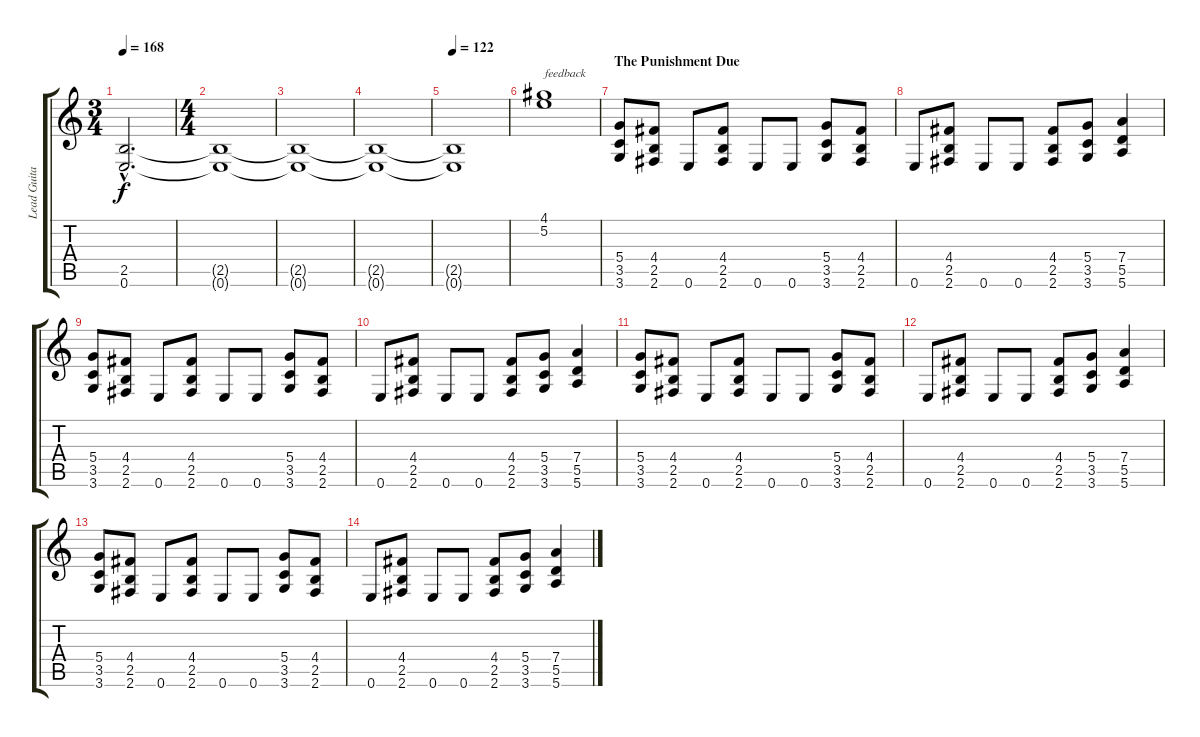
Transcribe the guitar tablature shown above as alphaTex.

\track ("Lead Guitar (Marty Friedman)" "Lead Guita") {instrument distortionguitar}
\staff {score tabs}
\tuning (E4 B3 G3 D3 A2 E2) {hide}
\ts (3 4)
\tempo 168
\clef g2
\ks c
(2.5{hac t} 0.6{hac t}).2{d dy f} |
\ts (4 4)
(2.5{t} 0.6{t}).1 |
(2.5{t} 0.6{t}).1 |
(2.5{t} 0.6{t}).1 |
\tempo 122
(2.5{t} 0.6{t}).1{volume 0} |
(4.1 5.2).1{txt "feedback" volume 11 balance 8} |
\section ("" "The Punishment Due")
(5.4 3.5 3.6).8{volume 13 balance 13} (4.4 2.5 2.6).8 0.6.8 (4.4 2.5 2.6).8 0.6.8 0.6.8 (5.4 3.5 3.6).8 (4.4 2.5 2.6).8 |
0.6.8 (4.4 2.5 2.6).8 0.6.8 0.6.8 (4.4 2.5 2.6).8 (5.4 3.5 3.6).8 (7.4 5.5 5.6).4 |
(5.4 3.5 3.6).8 (4.4 2.5 2.6).8 0.6.8 (4.4 2.5 2.6).8 0.6.8 0.6.8 (5.4 3.5 3.6).8 (4.4 2.5 2.6).8 |
0.6.8 (4.4 2.5 2.6).8 0.6.8 0.6.8 (4.4 2.5 2.6).8 (5.4 3.5 3.6).8 (7.4 5.5 5.6).4 |
(5.4 3.5 3.6).8 (4.4 2.5 2.6).8 0.6.8 (4.4 2.5 2.6).8 0.6.8 0.6.8 (5.4 3.5 3.6).8 (4.4 2.5 2.6).8 |
0.6.8 (4.4 2.5 2.6).8 0.6.8 0.6.8 (4.4 2.5 2.6).8 (5.4 3.5 3.6).8 (7.4 5.5 5.6).4 |
(5.4 3.5 3.6).8 (4.4 2.5 2.6).8 0.6.8 (4.4 2.5 2.6).8 0.6.8 0.6.8 (5.4 3.5 3.6).8 (4.4 2.5 2.6).8 |
0.6.8 (4.4 2.5 2.6).8 0.6.8 0.6.8 (4.4 2.5 2.6).8 (5.4 3.5 3.6).8 (7.4 5.5 5.6).4
